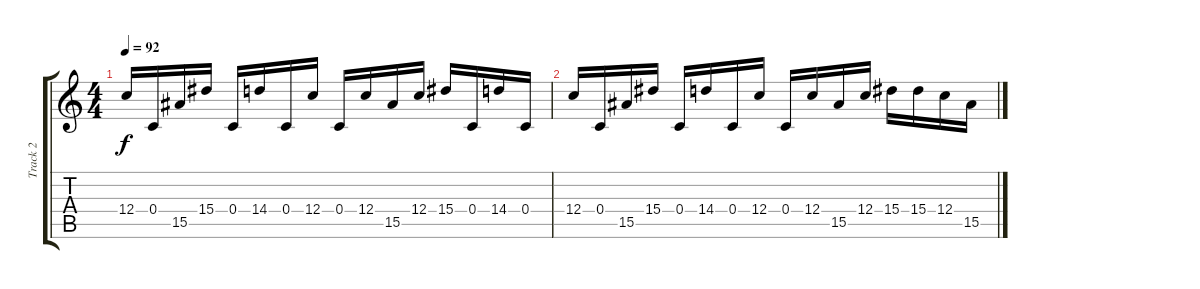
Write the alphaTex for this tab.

\track ("Track 2" "Track 2") {instrument distortionguitar}
\staff {score tabs}
\tuning (D4 A3 F3 C3 G2 C2) {hide}
\ts (4 4)
\tempo 92
\clef g2
\ks c
12.4.16{dy f} 0.4.16 15.5.16 15.4.16 0.4.16 14.4.16 0.4.16 12.4.16 0.4.16 12.4.16 15.5.16 12.4.16 15.4.16 0.4.16 14.4.16 0.4.16 |
12.4.16 0.4.16 15.5.16 15.4.16 0.4.16 14.4.16 0.4.16 12.4.16 0.4.16 12.4.16 15.5.16 12.4.16 15.4.16 15.4.16 12.4.16 15.5.16
